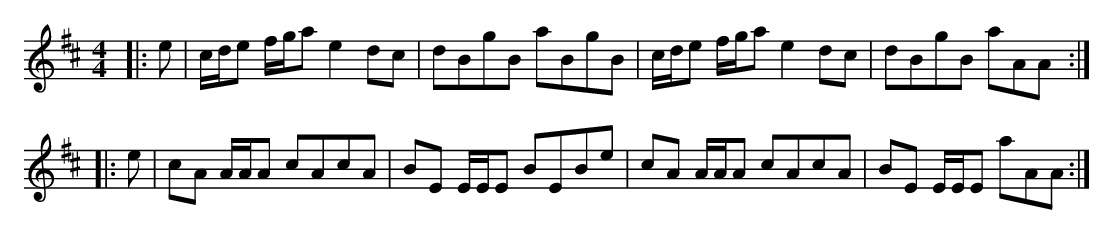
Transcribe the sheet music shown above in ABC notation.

X:1
M:4/4
K:Amix
|:e|c/d/e f/g/a e2 dc|dBgB aBgB|c/d/e f/g/a e2 dc|dBgB aAA:|
|:e|cA A/A/A cAcA|BE E/E/E BEBe|cA A/A/A cAcA|BE E/E/E aAA:|
